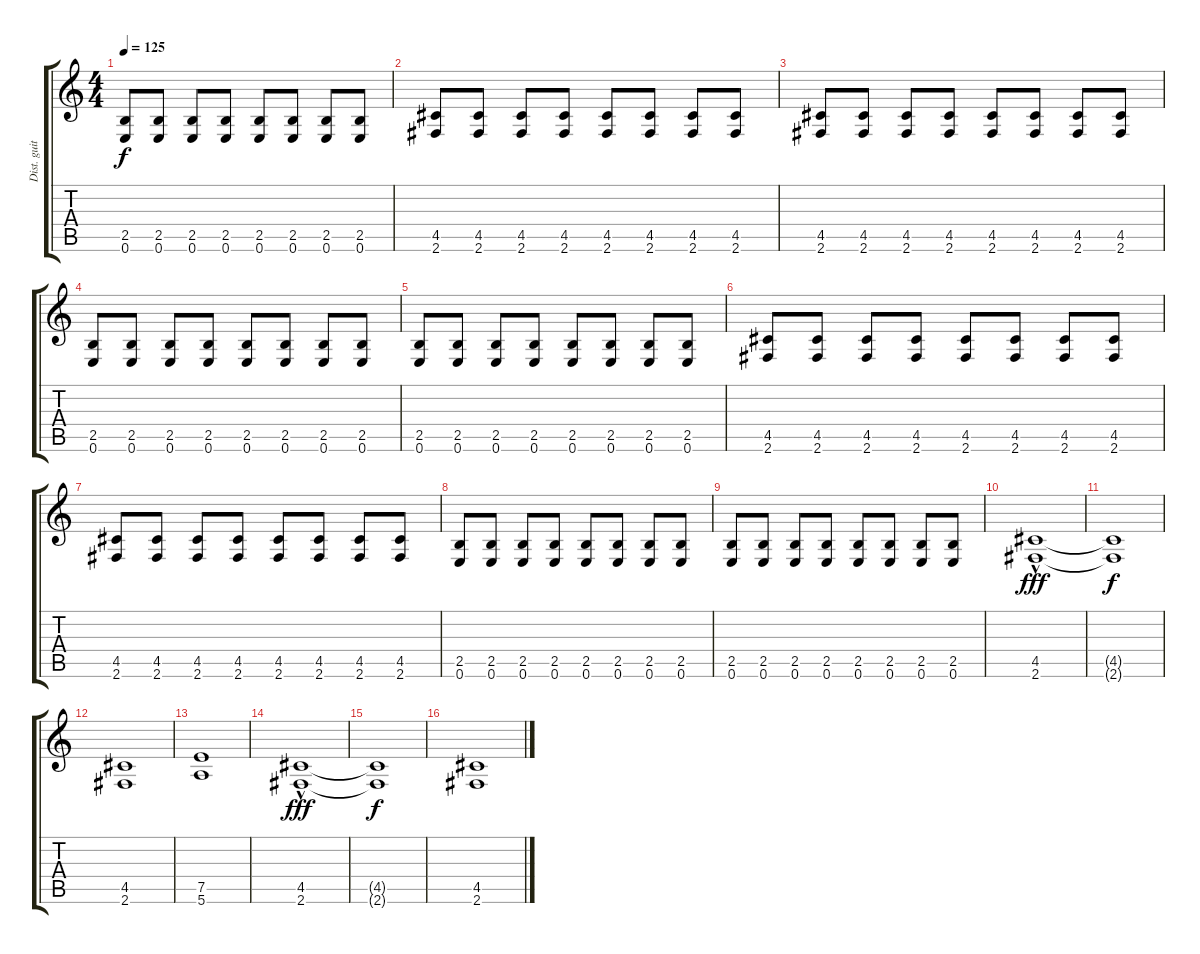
\track ("Dist. guitar 1" "Dist. guit") {instrument overdrivenguitar}
\staff {score tabs}
\tuning (E4 B3 G3 D3 A2 E2) {hide}
\ts (4 4)
\tempo 125
\clef g2
\ks c
(2.5 0.6).8{dy f} (2.5 0.6).8 (2.5 0.6).8 (2.5 0.6).8 (2.5 0.6).8 (2.5 0.6).8 (2.5 0.6).8 (2.5 0.6).8 |
(4.5 2.6).8 (4.5 2.6).8 (4.5 2.6).8 (4.5 2.6).8 (4.5 2.6).8 (4.5 2.6).8 (4.5 2.6).8 (4.5 2.6).8 |
(4.5 2.6).8 (4.5 2.6).8 (4.5 2.6).8 (4.5 2.6).8 (4.5 2.6).8 (4.5 2.6).8 (4.5 2.6).8 (4.5 2.6).8 |
(2.5 0.6).8 (2.5 0.6).8 (2.5 0.6).8 (2.5 0.6).8 (2.5 0.6).8 (2.5 0.6).8 (2.5 0.6).8 (2.5 0.6).8 |
(2.5 0.6).8 (2.5 0.6).8 (2.5 0.6).8 (2.5 0.6).8 (2.5 0.6).8 (2.5 0.6).8 (2.5 0.6).8 (2.5 0.6).8 |
(4.5 2.6).8 (4.5 2.6).8 (4.5 2.6).8 (4.5 2.6).8 (4.5 2.6).8 (4.5 2.6).8 (4.5 2.6).8 (4.5 2.6).8 |
(4.5 2.6).8 (4.5 2.6).8 (4.5 2.6).8 (4.5 2.6).8 (4.5 2.6).8 (4.5 2.6).8 (4.5 2.6).8 (4.5 2.6).8 |
(2.5 0.6).8 (2.5 0.6).8 (2.5 0.6).8 (2.5 0.6).8 (2.5 0.6).8 (2.5 0.6).8 (2.5 0.6).8 (2.5 0.6).8 |
(2.5 0.6).8 (2.5 0.6).8 (2.5 0.6).8 (2.5 0.6).8 (2.5 0.6).8 (2.5 0.6).8 (2.5 0.6).8 (2.5 0.6).8 |
(4.5 2.6{hac}).1{dy fff} |
(4.5{t} 2.6{t}).1{dy f} |
(4.5 2.6).1 |
(7.5 5.6).1 |
(4.5 2.6{hac}).1{dy fff} |
(4.5{t} 2.6{t}).1{dy f} |
(4.5 2.6).1
